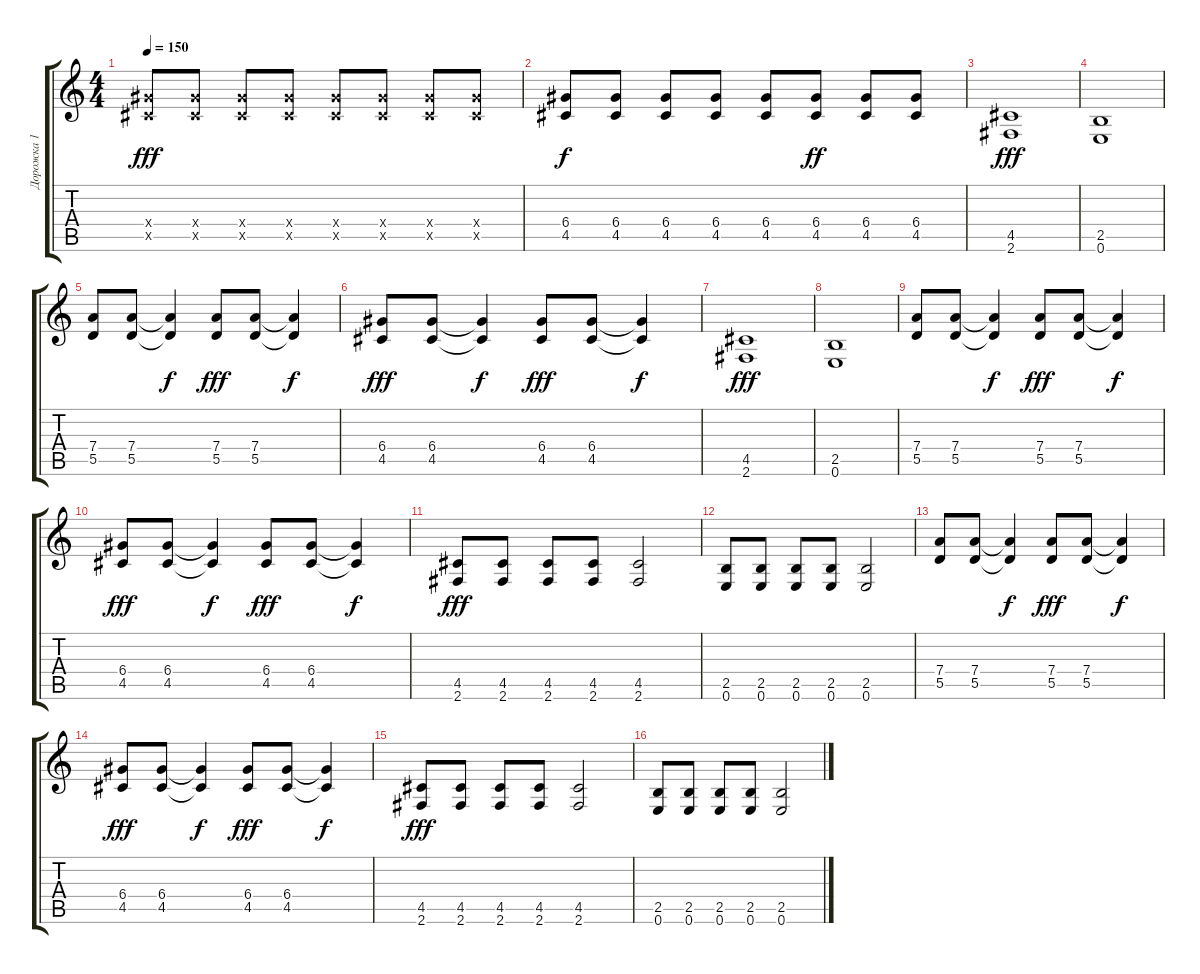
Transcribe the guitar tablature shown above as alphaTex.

\track ("Дорожка 1" "Дорожка 1") {instrument distortionguitar}
\staff {score tabs}
\tuning (E4 B3 G3 D3 A2 E2) {hide}
\ts (4 4)
\tempo 150
\clef g2
\ks c
(6.4{x} 4.5{x}).8{dy fff instrument distortionguitar} (6.4{x} 4.5{x}).8 (6.4{x} 4.5{x}).8 (6.4{x} 4.5{x}).8 (6.4{x} 4.5{x}).8 (6.4{x} 4.5{x}).8 (6.4{x} 4.5{x}).8 (6.4{x} 4.5{x}).8 |
(6.4 4.5).8{dy f} (6.4 4.5).8 (6.4 4.5).8 (6.4 4.5).8 (6.4 4.5).8 (6.4 4.5).8{dy ff} (6.4 4.5).8 (6.4 4.5).8 |
(4.5 2.6).1{dy fff} |
(2.5 0.6).1 |
(7.4 5.5).8 (7.4 5.5).8 (7.4{t} 5.5{t}).4{dy f} (7.4 5.5).8{dy fff} (7.4 5.5).8 (7.4{t} 5.5{t}).4{dy f} |
(6.4 4.5).8{dy fff} (6.4 4.5).8 (6.4{t} 4.5{t}).4{dy f} (6.4 4.5).8{dy fff} (6.4 4.5).8 (6.4{t} 4.5{t}).4{dy f} |
(4.5 2.6).1{dy fff} |
(2.5 0.6).1 |
(7.4 5.5).8 (7.4 5.5).8 (7.4{t} 5.5{t}).4{dy f} (7.4 5.5).8{dy fff} (7.4 5.5).8 (7.4{t} 5.5{t}).4{dy f} |
(6.4 4.5).8{dy fff} (6.4 4.5).8 (6.4{t} 4.5{t}).4{dy f} (6.4 4.5).8{dy fff} (6.4 4.5).8 (6.4{t} 4.5{t}).4{dy f} |
(4.5 2.6).8{dy fff} (4.5 2.6).8 (4.5 2.6).8 (4.5 2.6).8 (4.5 2.6).2 |
(2.5 0.6).8 (2.5 0.6).8 (2.5 0.6).8 (2.5 0.6).8 (2.5 0.6).2 |
(7.4 5.5).8 (7.4 5.5).8 (7.4{t} 5.5{t}).4{dy f} (7.4 5.5).8{dy fff} (7.4 5.5).8 (7.4{t} 5.5{t}).4{dy f} |
(6.4 4.5).8{dy fff} (6.4 4.5).8 (6.4{t} 4.5{t}).4{dy f} (6.4 4.5).8{dy fff} (6.4 4.5).8 (6.4{t} 4.5{t}).4{dy f} |
(4.5 2.6).8{dy fff} (4.5 2.6).8 (4.5 2.6).8 (4.5 2.6).8 (4.5 2.6).2 |
(2.5 0.6).8 (2.5 0.6).8 (2.5 0.6).8 (2.5 0.6).8 (2.5 0.6).2
